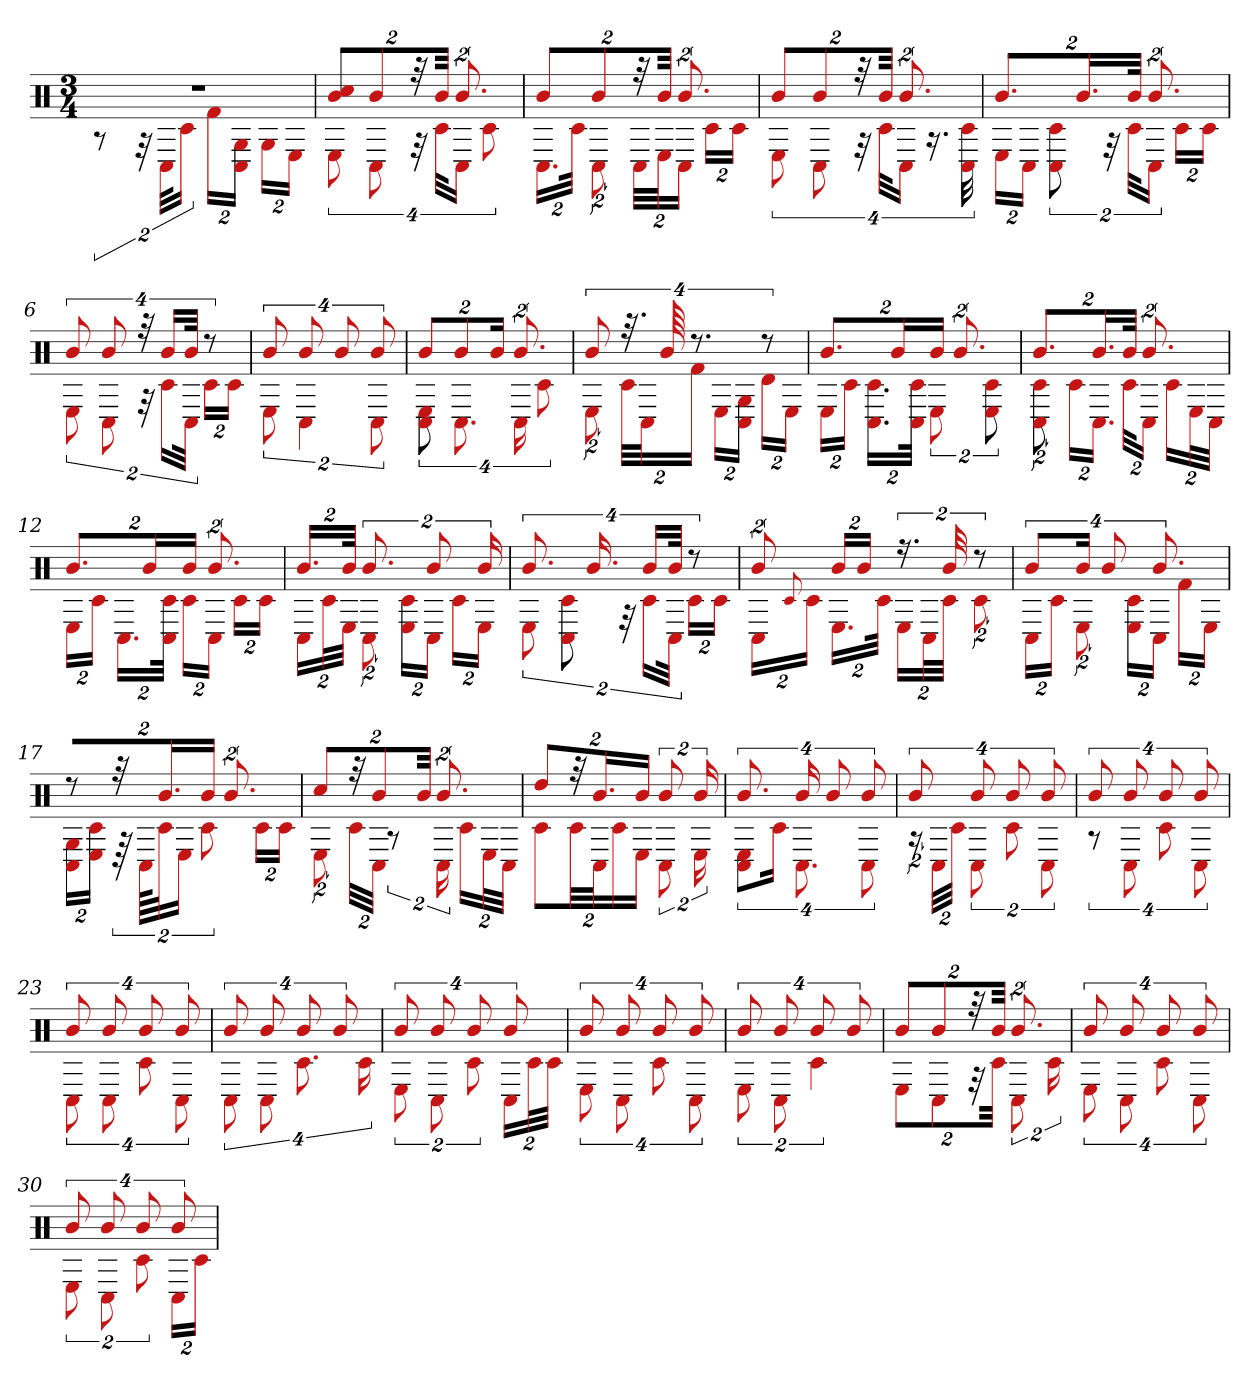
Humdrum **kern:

**kern
*part1
*staff1
*clefX
*k[]
*M3/4
=1
*^
2.r	16%3r
.	64%3r
.	64%3C#KL
.	32%3c#J
.	32%3f#L
.	32%3G 32%3C#J
.	32%3GL
.	32%3EJ
=2	=2
16%3cc# 16%3b	16%3E
16%3b	16%3C#
64%3r	64%3r
64%3bJJ	64%3c#KL
16%3.b	32%3C#J
.	16%3c#
=3	=3
16%3b	32%3.C#L
.	64%3c#Jk
16%3b	16%3C#
64%3r	64%3C#LL
64%3bJJ	64%3EJ
16%3.b	32%3C#J
.	32%3c#L
.	32%3c#J
=4	=4
16%3b	16%3E
16%3b	16%3C#
64%3r	64%3r
64%3bJJ	64%3c#KL
16%3.b	32%3C#J
.	32%3.r
.	64%3C# 64%3c#
=5	=5
16%3.b	32%3EL
.	32%3C#J
.	16%3c# 16%3C#
32%3.b	.
.	64%3r
64%3bJJ	64%3c#KL
16%3.b	32%3C#J
.	32%3c#L
.	32%3c#J
=6	=6
16%3b	16%3E
16%3b	16%3C#
64%3r	64%3r
32%3bL	32%3c#L
64%3bJk	64%3C#Jk
16%3r	32%3c#L
.	32%3c#J
=7	=7
16%3b	16%3E
16%3b	8%3C#
16%3b	.
16%3b	16%3C#
=8	=8
16%3b	16%3C# 16%3E
16%3b	16%3.C#
32%3bJ	.
16%3.b	32%3C#
.	16%3c#
=9	=9
16%3b	16%3E
64%3.r	64%3c#LL
.	64%3C#J
128%3b	.
16%3.r	32%3f#J
.	32%3EL
.	32%3C# 32%3GJ
16%3r	32%3dL
.	32%3EJ
=10	=10
16%3.b	32%3EL
.	32%3c#J
.	32%3.c# 32%3.C#L
32%3b	.
.	64%3C# 64%3c#Jk
32%3bJ	16%3E
16%3.b	.
.	16%3c# 16%3E
=11	=11
16%3.b	16%3C# 16%3c#
.	32%3c#L
32%3.b	32%3.C#J
64%3bJJ	64%3c#KL
16%3.b	32%3C#J
.	32%3c#L
.	64%3EL
.	64%3C#JJ
=12	=12
16%3.b	32%3EL
.	32%3c#J
.	32%3.C#L
32%3b	.
.	64%3c# 64%3C#Jk
32%3bJ	32%3c#L
16%3.b	32%3C#J
.	32%3c#L
.	32%3c#J
=13	=13
32%3.bL	32%3C#L
.	64%3c#L
64%3bJk	64%3EJJ
16%3.b	16%3C#
.	32%3c# 32%3EL
16%3b	32%3C#J
.	32%3c#L
32%3b	32%3EJ
=14	=14
16%3.b	16%3E
.	16%3c# 16%3C#
32%3.b	.
.	64%3r
32%3bL	32%3c#L
64%3bJk	64%3C#Jk
16%3r	32%3c#L
.	32%3c#J
=15	=15
16%3b	32%3C#L
.	8qqc#
.	32%3c#J
32%3bL	32%3.EL
32%3bJ	.
.	64%3c#Jk
32%3.r	32%3EL
.	64%3C#L
64%3b	64%3c#JJ
16%3r	16%3c#
=16	=16
16%3b	32%3C#L
.	32%3c#J
32%3bJ	16%3E
16%3b	.
.	32%3c# 32%3EL
16%3.b	32%3C#J
.	32%3f#L
.	32%3EJ
=17	=17
16%3r	32%3C# 32%3GL
.	32%3c# 32%3EJ
64%3r	128%3r
.	128%3C#KLL
32%3.b	64%3c#J
.	32%3EJ
32%3bJ	16%3c#
16%3.b	.
.	32%3c#L
.	32%3c#J
=18	=18
16%3cc#	16%3E
64%3r	64%3c#LL
16%3b	64%3C#JJ
.	16%3r
64%3bJJ	.
16%3.b	32%3C#
.	32%3c#L
.	64%3EL
.	64%3C#JJ
=19	=19
16%3dd	16%3c#
64%3r	64%3c#LL
32%3.b	64%3C#J
.	32%3c#J
32%3bJ	32%3EJ
16%3b	16%3C#
32%3b	32%3E
=20	=20
16%3.b	16%3C# 16%3E
.	32%3c#J
32%3b	16%3.C#
16%3b	.
16%3b	16%3C#
=21	=21
16%3b	32%3r
.	64%3C#LL
.	64%3c#JJ
16%3b	16%3C#
16%3b	16%3c#
16%3b	16%3C#
=22	=22
16%3b	16%3r
16%3b	16%3C#
16%3b	16%3c#
16%3b	16%3C#
=23	=23
16%3b	16%3C#
16%3b	16%3C#
16%3b	16%3c#
16%3b	16%3C#
=24	=24
16%3b	16%3C#
16%3b	16%3C#
16%3b	16%3.c#
16%3b	.
.	32%3c#
=25	=25
16%3b	16%3E
16%3b	16%3C#
16%3b	16%3c#
16%3b	32%3C#L
.	64%3c#L
.	64%3c#JJ
=26	=26
16%3b	16%3E
16%3b	16%3C#
16%3b	16%3c#
16%3b	16%3C#
=27	=27
16%3b	16%3E
16%3b	16%3C#
16%3b	8%3c#
16%3b	.
=28	=28
16%3b	16%3E
16%3b	16%3C#
64%3r	64%3r
64%3bJJ	64%3c#JJ
16%3.b	16%3C#
.	32%3c#
=29	=29
16%3b	16%3E
16%3b	16%3C#
16%3b	16%3c#
16%3b	16%3C#
=30	=30
16%3b	16%3E
16%3b	16%3C#
16%3b	16%3c#
16%3b	32%3C#L
.	32%3c#J
*v	*v
=
*-
